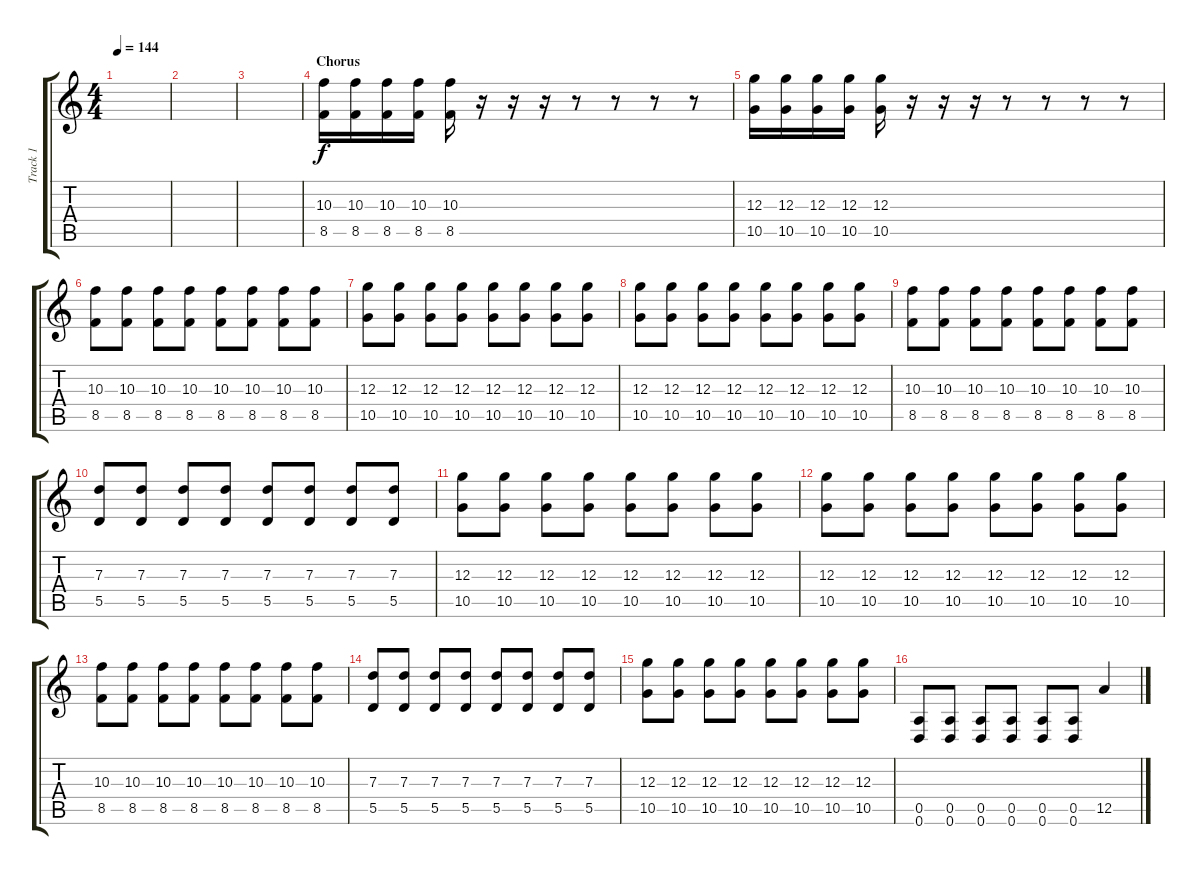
\track ("Track 1" "Track 1") {instrument distortionguitar}
\staff {score tabs}
\tuning (E4 B3 G3 D3 A2 D2) {hide}
\ts (4 4)
\tempo 144
\clef g2
\ks c
|
|
|
\section ("" "Chorus")
(10.3 8.5).16 (10.3 8.5).16 (10.3 8.5).16 (10.3 8.5).16 (10.3 8.5).16 r.16 r.16 r.16 r.8 r.8 r.8 r.8 |
(12.3 10.5).16 (12.3 10.5).16 (12.3 10.5).16 (12.3 10.5).16 (12.3 10.5).16 r.16 r.16 r.16 r.8 r.8 r.8 r.8 |
(10.3 8.5).8 (10.3 8.5).8 (10.3 8.5).8 (10.3 8.5).8 (10.3 8.5).8 (10.3 8.5).8 (10.3 8.5).8 (10.3 8.5).8 |
(12.3 10.5).8 (12.3 10.5).8 (12.3 10.5).8 (12.3 10.5).8 (12.3 10.5).8 (12.3 10.5).8 (12.3 10.5).8 (12.3 10.5).8 |
(12.3 10.5).8 (12.3 10.5).8 (12.3 10.5).8 (12.3 10.5).8 (12.3 10.5).8 (12.3 10.5).8 (12.3 10.5).8 (12.3 10.5).8 |
(10.3 8.5).8 (10.3 8.5).8 (10.3 8.5).8 (10.3 8.5).8 (10.3 8.5).8 (10.3 8.5).8 (10.3 8.5).8 (10.3 8.5).8 |
(7.3 5.5).8 (7.3 5.5).8 (7.3 5.5).8 (7.3 5.5).8 (7.3 5.5).8 (7.3 5.5).8 (7.3 5.5).8 (7.3 5.5).8 |
(12.3 10.5).8 (12.3 10.5).8 (12.3 10.5).8 (12.3 10.5).8 (12.3 10.5).8 (12.3 10.5).8 (12.3 10.5).8 (12.3 10.5).8 |
(12.3 10.5).8 (12.3 10.5).8 (12.3 10.5).8 (12.3 10.5).8 (12.3 10.5).8 (12.3 10.5).8 (12.3 10.5).8 (12.3 10.5).8 |
(10.3 8.5).8 (10.3 8.5).8 (10.3 8.5).8 (10.3 8.5).8 (10.3 8.5).8 (10.3 8.5).8 (10.3 8.5).8 (10.3 8.5).8 |
(7.3 5.5).8 (7.3 5.5).8 (7.3 5.5).8 (7.3 5.5).8 (7.3 5.5).8 (7.3 5.5).8 (7.3 5.5).8 (7.3 5.5).8 |
(12.3 10.5).8 (12.3 10.5).8 (12.3 10.5).8 (12.3 10.5).8 (12.3 10.5).8 (12.3 10.5).8 (12.3 10.5).8 (12.3 10.5).8 |
(0.5 0.6).8 (0.5 0.6).8 (0.5 0.6).8 (0.5 0.6).8 (0.5 0.6).8 (0.5 0.6).8 12.5.4
